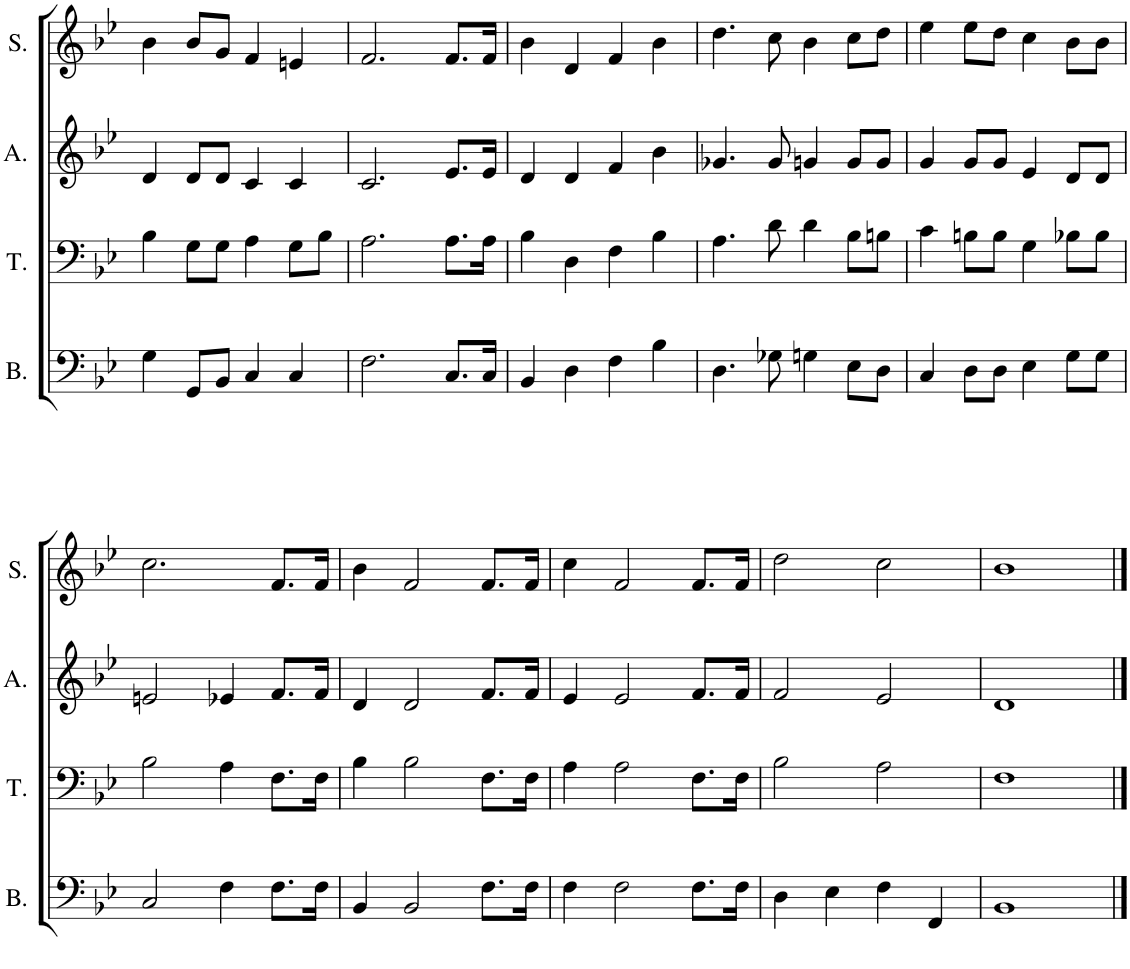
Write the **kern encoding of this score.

**kern	**kern	**kern	**kern
*part4	*part3	*part2	*part1
*staff4	*staff3	*staff2	*staff1
*I"Bass	*I"Tenor	*I"Alto	*I"Soprano
*I'B.	*I'T.	*I'A.	*I'S.
!!LO:PB:g=z
*clefF4	*clefF4	*clefG2	*clefG2
*k[b-e-]	*k[b-e-]	*k[b-e-]	*k[b-e-]
*M4/4	*M4/4	*M4/4	*M4/4
=12	=12	=12	=12
4G\	4B-\	4d/	4b-\
8GG/L	8G\L	8d/L	8b-/L
8BB-/J	8G\J	8d/J	8g/J
4C/	4A\	4c/	4f/
4C/	8G\L	4c/	4en/
.	8B-\J	.	.
=13	=13	=13	=13
2.F\	2.A\	2.c/	2.f/
8.C/L	8.A\L	8.e-/L	8.f/L
16C/Jk	16A\Jk	16e-/Jk	16f/Jk
=14	=14	=14	=14
4BB-/	4B-\	4d/	4b-\
4D\	4D\	4d/	4d/
4F\	4F\	4f/	4f/
4B-\	4B-\	4b-\	4b-\
=15	=15	=15	=15
4.D\	4.A\	4.g-X/	4.dd\
8G-X\	8d\	8g-/	8cc\
4Gn\	4d\	4gn/	4b-\
8E-\L	8B-\L	8g/L	8cc\L
8D\J	8Bn\J	8g/J	8dd\J
=16	=16	=16	=16
4C/	4c\	4g/	4ee-\
8D\L	8Bn\L	8g/L	8ee-\L
8D\J	8B\J	8g/J	8dd\J
4E-\	4G\	4e-/	4cc\
8G\L	8B-X\L	8d/L	8b-\L
8G\J	8B-\J	8d/J	8b-\J
!!LO:LB:g=z
=17	=17	=17	=17
2C/	2B-\	2en/	2.cc\
4F\	4A\	4e-X/	.
8.F\L	8.F\L	8.f/L	8.f/L
16F\Jk	16F\Jk	16f/Jk	16f/Jk
=18	=18	=18	=18
4BB-/	4B-\	4d/	4b-\
2BB-/	2B-\	2d/	2f/
8.F\L	8.F\L	8.f/L	8.f/L
16F\Jk	16F\Jk	16f/Jk	16f/Jk
=19	=19	=19	=19
4F\	4A\	4e-/	4cc\
2F\	2A\	2e-/	2f/
8.F\L	8.F\L	8.f/L	8.f/L
16F\Jk	16F\Jk	16f/Jk	16f/Jk
=20	=20	=20	=20
4D\	2B-\	2f/	2dd\
4E-\	.	.	.
4F\	2A\	2e-/	2cc\
4FF/	.	.	.
=21	=21	=21	=21
1BB-	1F	1d	1b-
==	==	==	==
*-	*-	*-	*-
